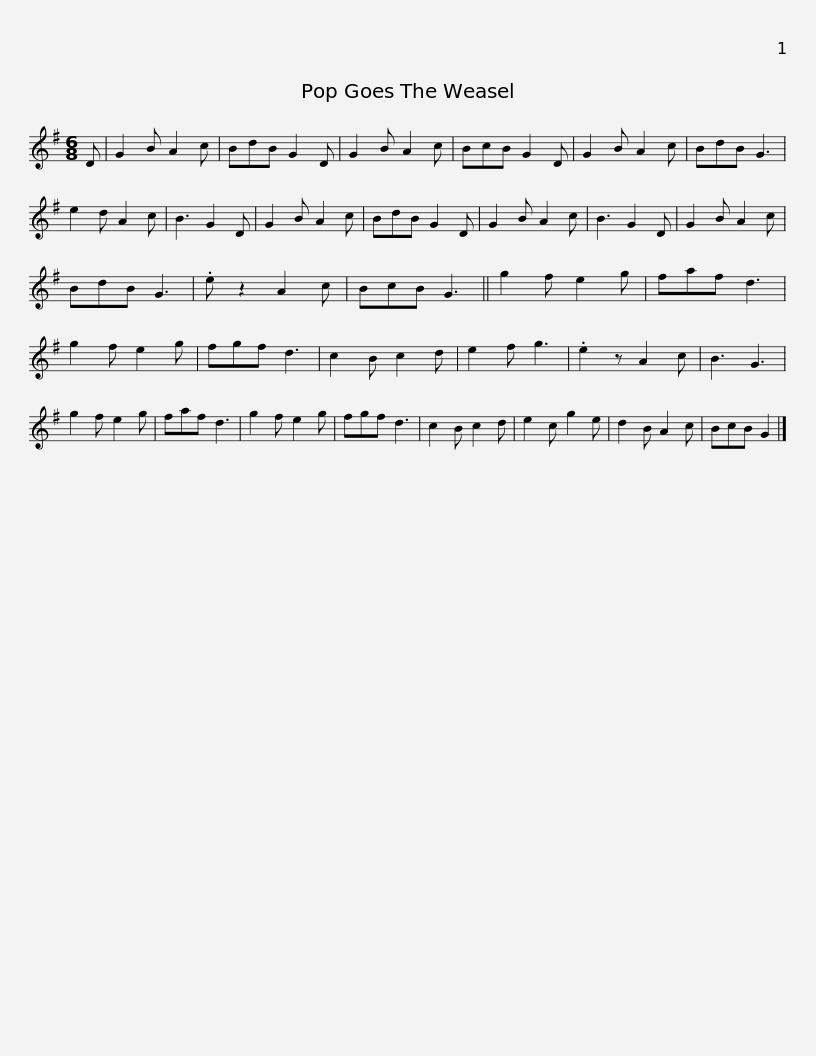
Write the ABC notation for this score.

X:1
L:1/8
M:6/8
I:linebreak $
K:G
V:1 treble
V:1
 D | G2 B A2 c | BdB G2 D | G2 B A2 c | BcB G2 D | %5
 G2 B A2 c | BdB G3 | e2 d A2 c | B3 G2 D | G2 B A2 c |$ %10
 BdB G2 D | G2 B A2 c | B3 G2 D | G2 B A2 c | BdB G3 | %15
 .e z2 A2 c | BcB G3 || g2 f e2 g | faf d3 | g2 f e2 g |$ %20
 fgf d3 | c2 B c2 d | e2 f g3 | .e2 z A2 c | B3 G3 | %25
 g2 f e2 g | faf d3 | g2 f e2 g | fgf d3 | c2 B c2 d |$ %30
 e2 c g2 e | d2 B A2 c | BcB G2 |] %33
